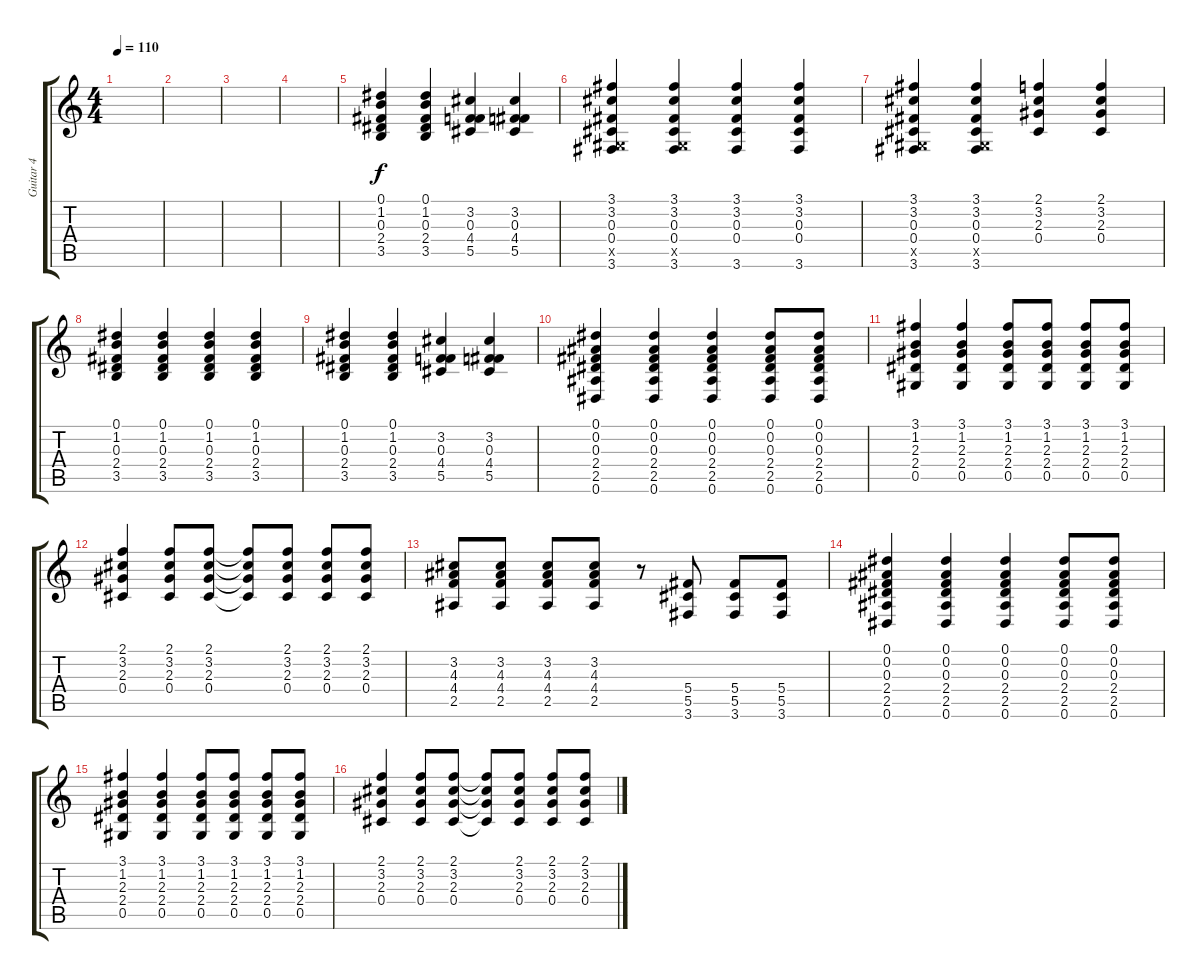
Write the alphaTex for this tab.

\track ("Guitar 4" "Guitar 4") {instrument distortionguitar}
\staff {score tabs}
\tuning (Eb4 Bb3 Gb3 Db3 Ab2 Eb2) {hide}
\ts (4 4)
\tempo 110
\clef g2
\ks c
|
|
|
|
(0.1 1.2 0.3 2.4 3.5).4{volume 9} (0.1 1.2 0.3 2.4 3.5).4 (3.2 0.3 4.4 5.5).4 (3.2 0.3 4.4 5.5).4 |
(3.1 3.2 0.3 0.4 0.5{x} 3.6).4 (3.1 3.2 0.3 0.4 0.5{x} 3.6).4 (3.1 3.2 0.3 0.4 3.6).4 (3.1 3.2 0.3 0.4 3.6).4 |
(3.1 3.2 0.3 0.4 0.5{x} 3.6).4 (3.1 3.2 0.3 0.4 0.5{x} 3.6).4 (2.1 3.2 2.3 0.4).4 (2.1 3.2 2.3 0.4).4 |
(0.1 1.2 0.3 2.4 3.5).4 (0.1 1.2 0.3 2.4 3.5).4 (0.1 1.2 0.3 2.4 3.5).4 (0.1 1.2 0.3 2.4 3.5).4 |
(0.1 1.2 0.3 2.4 3.5).4 (0.1 1.2 0.3 2.4 3.5).4 (3.2 0.3 4.4 5.5).4 (3.2 0.3 4.4 5.5).4 |
(0.1 0.2 0.3 2.4 2.5 0.6).4 (0.1 0.2 0.3 2.4 2.5 0.6).4 (0.1 0.2 0.3 2.4 2.5 0.6).4 (0.1 0.2 0.3 2.4 2.5 0.6).8 (0.1 0.2 0.3 2.4 2.5 0.6).8 |
(3.1 1.2 2.3 2.4 0.5).4 (3.1 1.2 2.3 2.4 0.5).4 (3.1 1.2 2.3 2.4 0.5).8 (3.1 1.2 2.3 2.4 0.5).8 (3.1 1.2 2.3 2.4 0.5).8 (3.1 1.2 2.3 2.4 0.5).8 |
(2.1 3.2 2.3 0.4).4 (2.1 3.2 2.3 0.4).8 (2.1 3.2 2.3 0.4).8 (2.1{t} 3.2{t} 2.3{t} 0.4{t}).8 (2.1 3.2 2.3 0.4).8 (2.1 3.2 2.3 0.4).8 (2.1 3.2 2.3 0.4).8 |
(3.2 4.3 4.4 2.5).8 (3.2 4.3 4.4 2.5).8 (3.2 4.3 4.4 2.5).8 (3.2 4.3 4.4 2.5).8 r.8 (5.4 5.5 3.6).8 (5.4 5.5 3.6).8 (5.4 5.5 3.6).8 |
(0.1 0.2 0.3 2.4 2.5 0.6).4 (0.1 0.2 0.3 2.4 2.5 0.6).4 (0.1 0.2 0.3 2.4 2.5 0.6).4 (0.1 0.2 0.3 2.4 2.5 0.6).8 (0.1 0.2 0.3 2.4 2.5 0.6).8 |
(3.1 1.2 2.3 2.4 0.5).4 (3.1 1.2 2.3 2.4 0.5).4 (3.1 1.2 2.3 2.4 0.5).8 (3.1 1.2 2.3 2.4 0.5).8 (3.1 1.2 2.3 2.4 0.5).8 (3.1 1.2 2.3 2.4 0.5).8 |
(2.1 3.2 2.3 0.4).4 (2.1 3.2 2.3 0.4).8 (2.1 3.2 2.3 0.4).8 (2.1{t} 3.2{t} 2.3{t} 0.4{t}).8 (2.1 3.2 2.3 0.4).8 (2.1 3.2 2.3 0.4).8 (2.1 3.2 2.3 0.4).8
